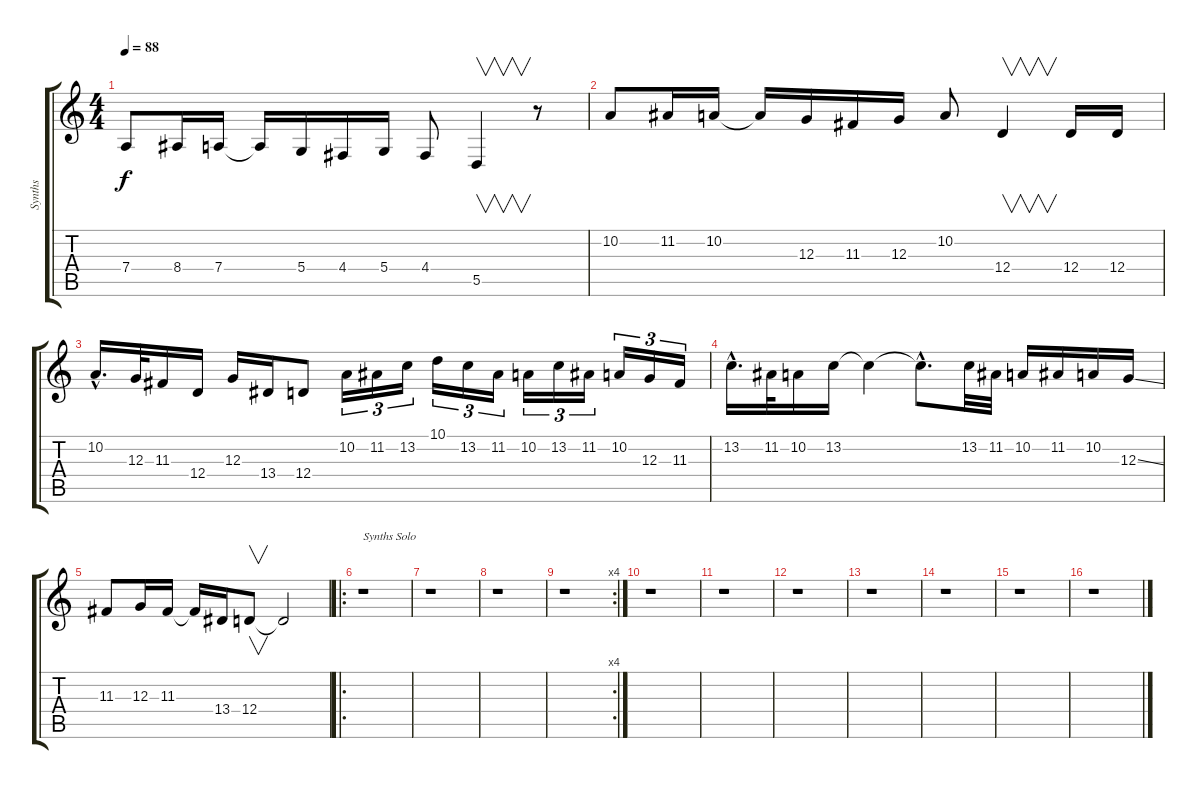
\track ("Synths" "Synths") {instrument synthbrass1}
\staff {score tabs}
\tuning (E4 B3 G3 D3 A2 E2) {hide}
\ts (4 4)
\tempo 88
\clef g2
\ks c
7.4.8{dy f} 8.4.16 7.4.16 7.4{t}.16 5.4.16 4.4.16 5.4.16 4.4.8 5.5.4{v} r.8 |
10.2.8 11.2.16 10.2.16 10.2{t}.16 12.3.16 11.3.16 12.3.16 10.2.8 12.4.4{v} 12.4.16 12.4.16 |
10.2{hac}.16{d} 12.3.32 11.3.16 12.4.16 12.3.16 13.4.16 12.4.8 10.2.16{tu (3 2)} 11.2.16{tu (3 2)} 13.2.16{tu (3 2)} 10.1.16{tu (3 2)} 13.2.16{tu (3 2)} 11.2.16{tu (3 2)} 10.2.16{tu (3 2)} 13.2.16{tu (3 2)} 11.2.16{tu (3 2)} 10.2.16{tu (3 2)} 12.3.16{tu (3 2)} 11.3.16{tu (3 2)} |
13.2{hac}.16{d} 11.2.32 10.2.16 13.2.16 13.2{t}.4 13.2{hac t}.8{d} 13.2.32 11.2.32 10.2.16 11.2.16 10.2.16 12.3{ss}.16 |
11.3.8 12.3.16 11.3.16 11.3{t}.16 13.4.16 12.4.8{v} 12.4{t}.2 |
\ro
r.1{txt "Synths Solo"} |
r.1 |
r.1 |
\rc 4
r.1 |
r.1 |
r.1 |
r.1 |
r.1 |
r.1 |
r.1 |
r.1
